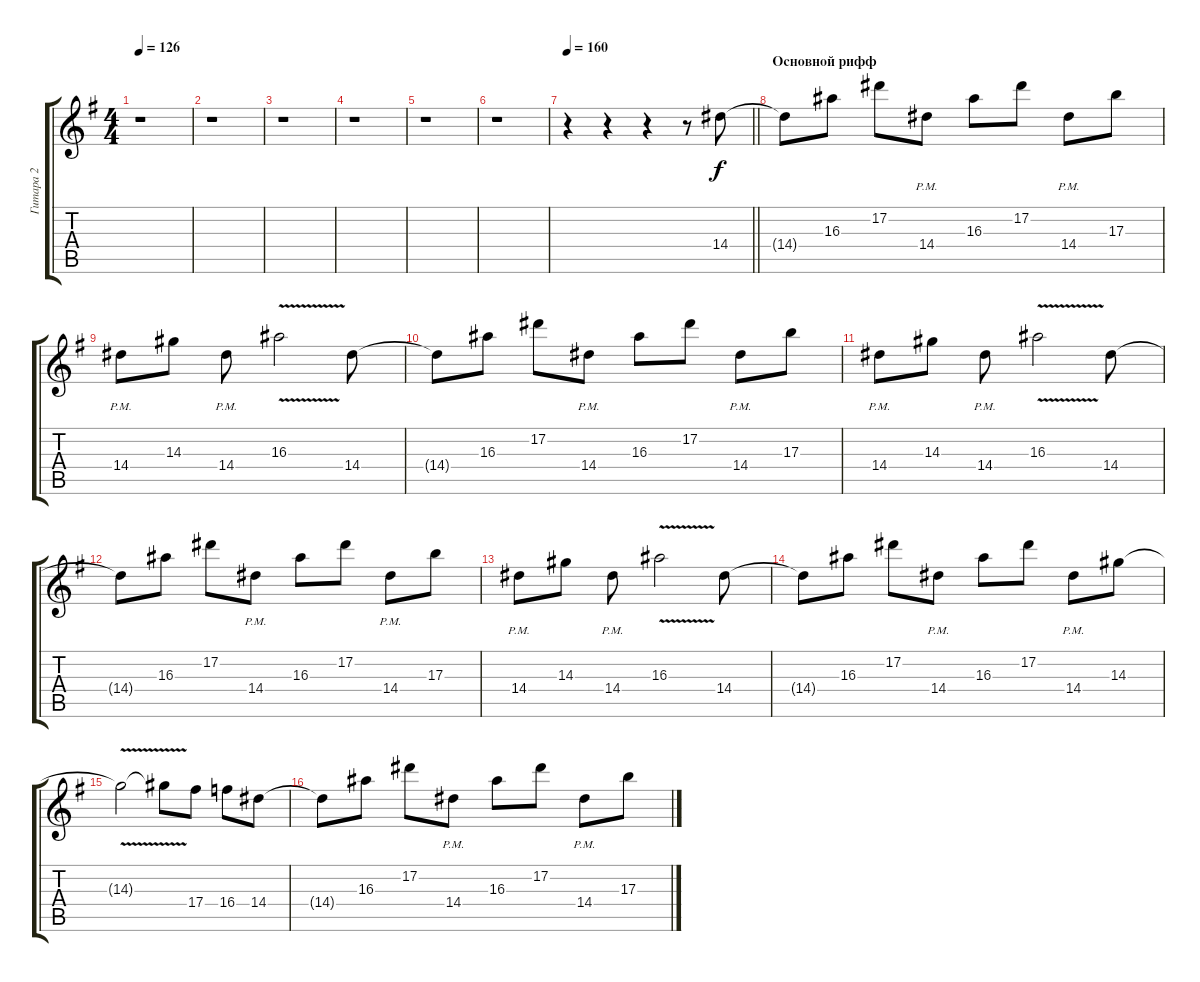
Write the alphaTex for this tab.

\track ("Гитара 2" "Гитара 2") {instrument distortionguitar}
\staff {score tabs}
\tuning (Eb4 Bb3 Gb3 Db3 Ab2 Eb2) {hide}
\ts (4 4)
\tempo 126
\clef g2
\ks eminor
r.1{dy f} |
r.1 |
r.1 |
r.1 |
r.1 |
r.1 |
\tempo 160
\barLineRight lightlight
r.4 r.4 r.4 r.8 14.4.8 |
\section ("" "Основной рифф")
14.4{t}.8 16.3.8 17.2.8 14.4{pm}.8 16.3.8 17.2.8 14.4{pm}.8 17.3.8 |
14.4{pm}.8 14.3.8 14.4{pm}.8 16.3{v}.2 14.4.8 |
14.4{t}.8 16.3.8 17.2.8 14.4{pm}.8 16.3.8 17.2.8 14.4{pm}.8 17.3.8 |
14.4{pm}.8 14.3.8 14.4{pm}.8 16.3{v}.2 14.4.8 |
14.4{t}.8 16.3.8 17.2.8 14.4{pm}.8 16.3.8 17.2.8 14.4{pm}.8 17.3.8 |
14.4{pm}.8 14.3.8 14.4{pm}.8 16.3{v}.2 14.4.8 |
14.4{t}.8 16.3.8 17.2.8 14.4{pm}.8 16.3.8 17.2.8 14.4{pm}.8 14.3.8 |
14.3{v t}.2 14.3{t}.8 17.4.8 16.4.8 14.4.8 |
14.4{t}.8 16.3.8 17.2.8 14.4{pm}.8 16.3.8 17.2.8 14.4{pm}.8 17.3.8
